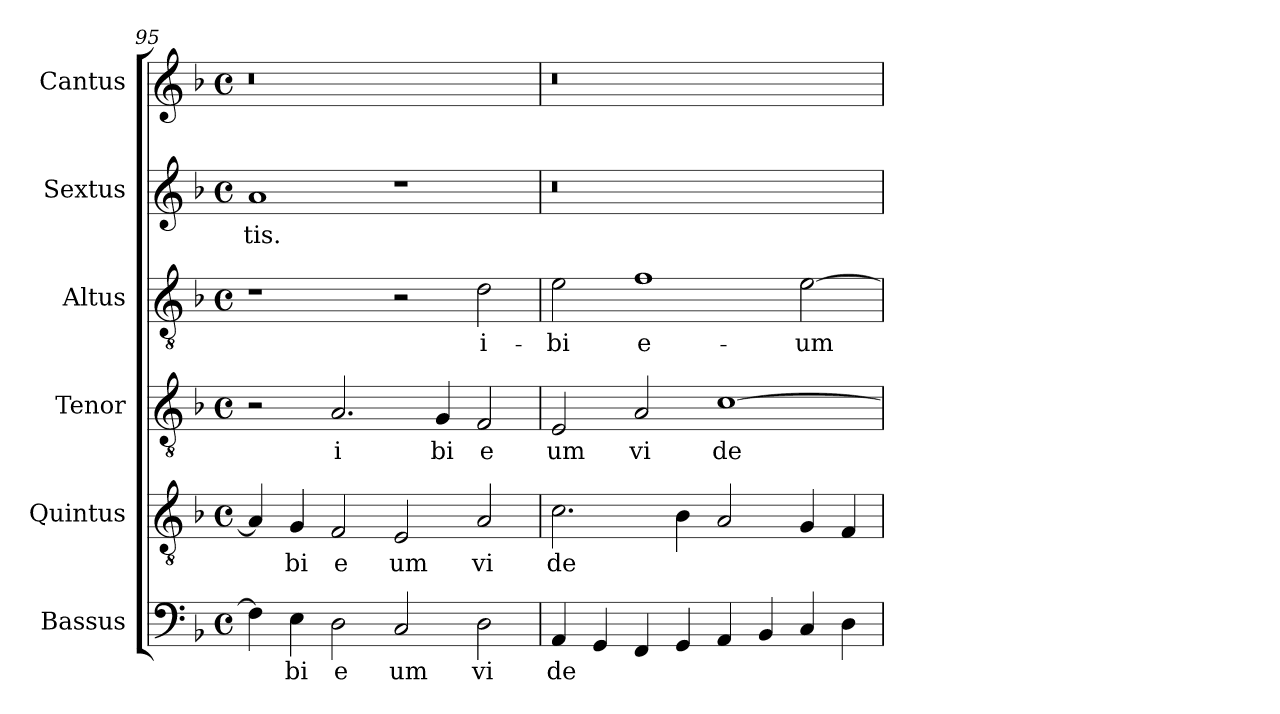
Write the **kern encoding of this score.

**kern	**text	**kern	**text	**kern	**text	**kern	**text	**kern	**text	**kern
*part6	*part6	*part5	*part5	*part4	*part4	*part3	*part3	*part2	*part2	*part1
*staff6	*staff6	*staff5	*staff5	*staff4	*staff4	*staff3	*staff3	*staff2	*staff2	*staff1
*I"Bassus	*	*I"Quintus	*	*I"Tenor	*	*I"Altus	*	*I"Sextus	*	*I"Cantus
*clefF4	*	*clefGv2	*	*clefGv2	*	*clefGv2	*	*clefG2	*	*clefG2
*k[b-]	*	*k[b-]	*	*k[b-]	*	*k[b-]	*	*k[b-]	*	*k[b-]
*F:	*	*F:	*	*F:	*	*F:	*	*F:	*	*F:
*M4/4	*	*M4/4	*	*M4/4	*	*M4/4	*	*M4/4	*	*M4/4
*met(c)	*	*met(c)	*	*met(c)	*	*met(c)	*	*met(c)	*	*met(c)
=95	=95	=95	=95	=95	=95	=95	=95	=95	=95	=95
!	!	!	!	!	!	!	!	!	!LO:LY:b:cj	!
4F\]	.	4A/]	.	2r	.	1r	.	1a	tis.	0r
!	!LO:LY:b:cj	!	!LO:LY:b:cj	!	!	!	!	!	!	!
4E\	bi	4G/	bi	.	.	.	.	.	.	.
!	!LO:LY:b:cj	!	!LO:LY:b:cj	!	!LO:LY:b:cj	!	!	!	!	!
2D\	e	2F/	e	2.A/	i	.	.	.	.	.
!	!LO:LY:b:cj	!	!LO:LY:b:cj	!	!	!	!	!	!	!
2C/	um	2E/	um	.	.	2r	.	1r	.	.
!	!	!	!	!	!LO:LY:b:cj	!	!	!	!	!
.	.	.	.	4G/	bi	.	.	.	.	.
!	!LO:LY:b:cj	!	!LO:LY:b:cj	!	!LO:LY:b:cj	!	!LO:LY:b:cj	!	!	!
2D\	vi	2A/	vi	2F/	e	2d\	i-	.	.	.
=96	=96	=96	=96	=96	=96	=96	=96	=96	=96	=96
!	!LO:LY:b:cj	!	!LO:LY:b:cj	!	!LO:LY:b:cj	!	!LO:LY:b:cj	!	!	!
4AA/	de	2.c\	de	2E/	um	2e\	-bi	0r	.	0r
4GG/	.	.	.	.	.	.	.	.	.	.
!	!	!	!	!	!LO:LY:b:cj	!	!LO:LY:b:cj	!	!	!
4FF/	.	.	.	2A/	vi	1f	e-	.	.	.
4GG/	.	4B-\	.	.	.	.	.	.	.	.
!	!	!	!	!	!LO:LY:b:cj	!	!	!	!	!
4AA/	.	2A/	.	[>1c	de	.	.	.	.	.
4BB-/	.	.	.	.	.	.	.	.	.	.
!	!	!	!	!	!	!	!LO:LY:b	!	!	!
4C/	.	4G/	.	.	.	[>2e\	-um	.	.	.
4D\	.	4F/	.	.	.	.	.	.	.	.
=	=	=	=	=	=	=	=	=	=	=
*-	*-	*-	*-	*-	*-	*-	*-	*-	*-	*-
